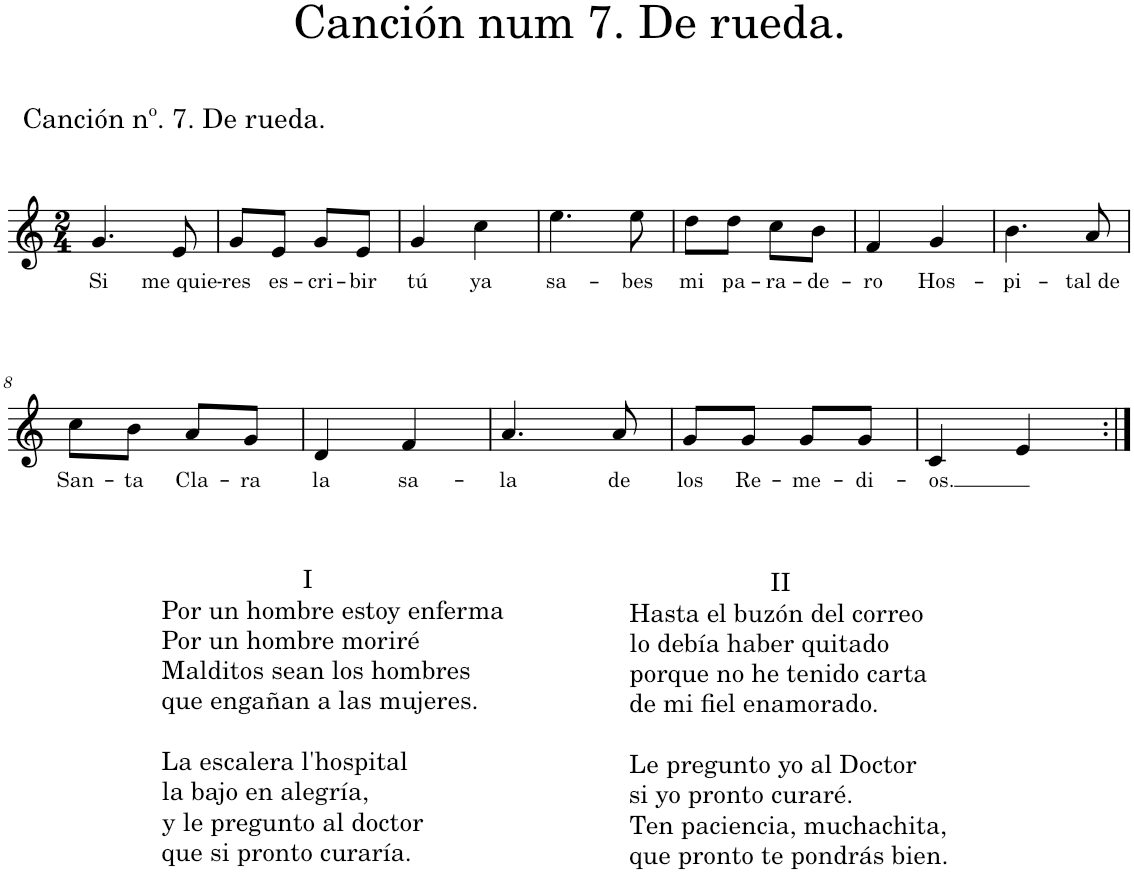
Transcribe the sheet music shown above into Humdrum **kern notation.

**kern	**text
*part1	*part1
*staff1	*staff1
*I"Piano	*
*I'Pno.	*
*clefG2	*
*k[]	*
*M2/4	*
=1	=1
!LO:TX:a:t=Canción nº. 7. De rueda.	!
!	!LO:LY:b
4.g/	Si
!	!LO:LY:b
8e/	me quie-
=2	=2
!	!LO:LY:b
8g/L	-res
!	!LO:LY:b
8e/J	es-
!	!LO:LY:b
8g/L	-cri-
!	!LO:LY:b
8e/J	-bir
=3	=3
!	!LO:LY:b
4g/	tú
!	!LO:LY:b
4cc\	ya
=4	=4
!	!LO:LY:b
4.ee\	sa-
!	!LO:LY:b
8ee\	-bes
=5	=5
!	!LO:LY:b
8dd\L	mi
!	!LO:LY:b
8dd\J	pa-
!	!LO:LY:b
8cc\L	-ra-
!	!LO:LY:b
8b\J	-de-
=6	=6
!	!LO:LY:b
4f/	-ro
!	!LO:LY:b
4g/	Hos-
=7	=7
!	!LO:LY:b
4.b\	-pi-
!	!LO:LY:b
8a/	-tal de
!!LO:LB:g=z
=8	=8
!	!LO:LY:b
8cc\L	San-
!	!LO:LY:b
8b\J	-ta
!	!LO:LY:b
8a/L	Cla-
!	!LO:LY:b
8g/J	-ra
=9	=9
!	!LO:LY:b
4d/	la
!	!LO:LY:b
4f/	sa-
=10	=10
!	!LO:LY:b
4.a/	-la
!	!LO:LY:b
8a/	de
=11	=11
!	!LO:LY:b
8g/L	los
!	!LO:LY:b
8g/J	Re-
!	!LO:LY:b
8g/L	-me-
!	!LO:LY:b
8g/J	-di-
=12	=12
!LO:TX:b:t=II	!
!LO:TX:b:t=Hasta el buzón del correo	!
!LO:TX:b:t=lo debía haber quitado	!
!LO:TX:b:t=porque no he tenido carta	!
!LO:TX:b:t=de mi fiel enamorado.	!
!LO:TX:b:t=Le pregunto yo al Doctor	!
!LO:TX:b:t=si yo pronto curaré.	!
!LO:TX:b:t=Ten paciencia, muchachita,	!
!LO:TX:b:t=que pronto te pondrás bien.	!
!	!LO:LY:b
4c/	-os.
!LO:TX:b:t=I	!
!LO:TX:b:t=Por un hombre estoy enferma	!
!LO:TX:b:t=Por un hombre moriré	!
!LO:TX:b:t=Malditos sean los hombres	!
!LO:TX:b:t=que engañan a las mujeres.	!
!LO:TX:b:t=La escalera l'hospital	!
!LO:TX:b:t=la bajo en alegría,	!
!LO:TX:b:t=y le pregunto al doctor	!
!LO:TX:b:t=que si pronto curaría.	!
4e/	.
=:|!	=:|!
*-	*-
